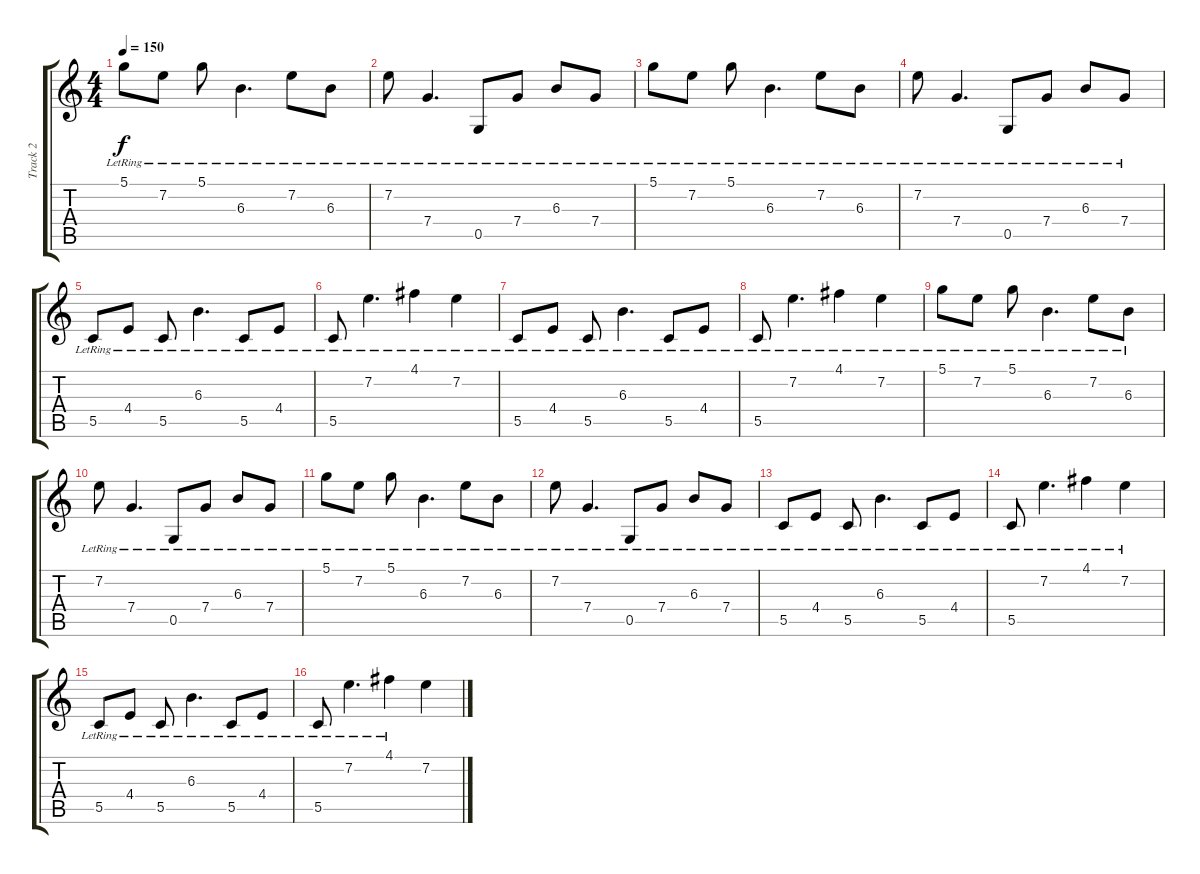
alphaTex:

\track ("Track 2" "Track 2") {instrument distortionguitar}
\staff {score tabs}
\tuning (D4 A3 F3 C3 G2 C2) {hide}
\ts (4 4)
\tempo 150
\clef g2
\ks c
5.1{lr}.8{dy f} 7.2{lr}.8 5.1{lr}.8 6.3{lr}.4{d} 7.2{lr}.8 6.3{lr}.8 |
7.2{lr}.8 7.4{lr}.4{d} 0.5{lr}.8 7.4{lr}.8 6.3{lr}.8 7.4{lr}.8 |
5.1{lr}.8 7.2{lr}.8 5.1{lr}.8 6.3{lr}.4{d} 7.2{lr}.8 6.3{lr}.8 |
7.2{lr}.8 7.4{lr}.4{d} 0.5{lr}.8 7.4{lr}.8 6.3{lr}.8 7.4{lr}.8 |
5.5{lr}.8 4.4{lr}.8 5.5{lr}.8 6.3{lr}.4{d} 5.5{lr}.8 4.4{lr}.8 |
5.5{lr}.8 7.2{lr}.4{d} 4.1{lr}.4 7.2{lr}.4 |
5.5{lr}.8 4.4{lr}.8 5.5{lr}.8 6.3{lr}.4{d} 5.5{lr}.8 4.4{lr}.8 |
5.5{lr}.8 7.2{lr}.4{d} 4.1{lr}.4 7.2{lr}.4 |
5.1{lr}.8 7.2{lr}.8 5.1{lr}.8 6.3{lr}.4{d} 7.2{lr}.8 6.3{lr}.8 |
7.2{lr}.8 7.4{lr}.4{d} 0.5{lr}.8 7.4{lr}.8 6.3{lr}.8 7.4{lr}.8 |
5.1{lr}.8 7.2{lr}.8 5.1{lr}.8 6.3{lr}.4{d} 7.2{lr}.8 6.3{lr}.8 |
7.2{lr}.8 7.4{lr}.4{d} 0.5{lr}.8 7.4{lr}.8 6.3{lr}.8 7.4{lr}.8 |
5.5{lr}.8 4.4{lr}.8 5.5{lr}.8 6.3{lr}.4{d} 5.5{lr}.8 4.4{lr}.8 |
5.5{lr}.8 7.2{lr}.4{d} 4.1{lr}.4 7.2{lr}.4 |
5.5{lr}.8 4.4{lr}.8 5.5{lr}.8 6.3{lr}.4{d} 5.5{lr}.8 4.4{lr}.8 |
5.5{lr}.8 7.2{lr}.4{d} 4.1{lr}.4 7.2.4
